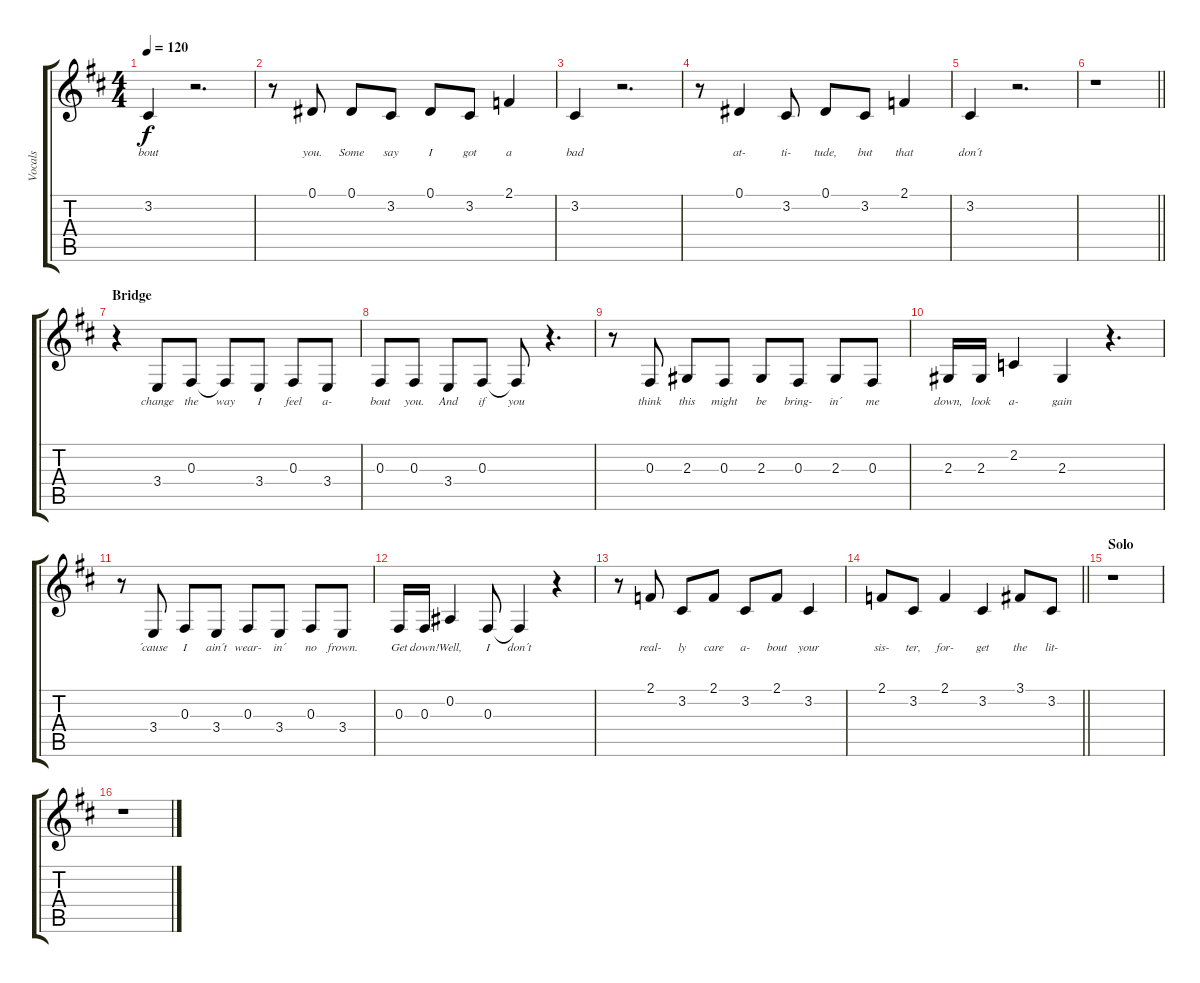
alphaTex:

\track ("Vocals" "Vocals") {instrument lead6voice}
\staff {score tabs}
\tuning (Eb4 Bb3 Gb3 Db3 Ab2 Eb2) {hide}
\ts (4 4)
\tempo 120
\clef g2
\ks d
3.2.4{lyrics (0 "bout") lyrics (1 "") lyrics (2 "") lyrics (3 "") lyrics (4 "") dy f} r.2{d} |
r.8 0.1.8{lyrics (0 "you.") lyrics (1 "") lyrics (2 "") lyrics (3 "") lyrics (4 "")} 0.1.8{lyrics (0 "Some") lyrics (1 "") lyrics (2 "") lyrics (3 "") lyrics (4 "")} 3.2.8{lyrics (0 "say") lyrics (1 "") lyrics (2 "") lyrics (3 "") lyrics (4 "")} 0.1.8{lyrics (0 "I") lyrics (1 "") lyrics (2 "") lyrics (3 "") lyrics (4 "")} 3.2.8{lyrics (0 "got") lyrics (1 "") lyrics (2 "") lyrics (3 "") lyrics (4 "")} 2.1.4{lyrics (0 "a") lyrics (1 "") lyrics (2 "") lyrics (3 "") lyrics (4 "")} |
3.2.4{lyrics (0 "bad") lyrics (1 "") lyrics (2 "") lyrics (3 "") lyrics (4 "")} r.2{d} |
r.8 0.1.4{lyrics (0 "at-") lyrics (1 "") lyrics (2 "") lyrics (3 "") lyrics (4 "")} 3.2.8{lyrics (0 "ti-") lyrics (1 "") lyrics (2 "") lyrics (3 "") lyrics (4 "")} 0.1.8{lyrics (0 "tude,") lyrics (1 "") lyrics (2 "") lyrics (3 "") lyrics (4 "")} 3.2.8{lyrics (0 "but") lyrics (1 "") lyrics (2 "") lyrics (3 "") lyrics (4 "")} 2.1.4{lyrics (0 "that") lyrics (1 "") lyrics (2 "") lyrics (3 "") lyrics (4 "")} |
3.2.4{lyrics (0 "don´t") lyrics (1 "") lyrics (2 "") lyrics (3 "") lyrics (4 "")} r.2{d} |
\barLineRight lightlight
r.1 |
\section ("" "Bridge")
r.4 3.4.8{lyrics (0 "change") lyrics (1 "") lyrics (2 "") lyrics (3 "") lyrics (4 "")} 0.3.8{lyrics (0 "the") lyrics (1 "") lyrics (2 "") lyrics (3 "") lyrics (4 "")} 0.3{t}.8{lyrics (0 "way") lyrics (1 "") lyrics (2 "") lyrics (3 "") lyrics (4 "")} 3.4.8{lyrics (0 "I") lyrics (1 "") lyrics (2 "") lyrics (3 "") lyrics (4 "")} 0.3.8{lyrics (0 "feel") lyrics (1 "") lyrics (2 "") lyrics (3 "") lyrics (4 "")} 3.4.8{lyrics (0 "a-") lyrics (1 "") lyrics (2 "") lyrics (3 "") lyrics (4 "")} |
0.3.8{lyrics (0 "bout") lyrics (1 "") lyrics (2 "") lyrics (3 "") lyrics (4 "")} 0.3.8{lyrics (0 "you.") lyrics (1 "") lyrics (2 "") lyrics (3 "") lyrics (4 "")} 3.4.8{lyrics (0 "And") lyrics (1 "") lyrics (2 "") lyrics (3 "") lyrics (4 "")} 0.3.8{lyrics (0 "if") lyrics (1 "") lyrics (2 "") lyrics (3 "") lyrics (4 "")} 0.3{t}.8{lyrics (0 "you") lyrics (1 "") lyrics (2 "") lyrics (3 "") lyrics (4 "")} r.4{d} |
r.8 0.3.8{lyrics (0 "think") lyrics (1 "") lyrics (2 "") lyrics (3 "") lyrics (4 "")} 2.3.8{lyrics (0 "this") lyrics (1 "") lyrics (2 "") lyrics (3 "") lyrics (4 "")} 0.3.8{lyrics (0 "might") lyrics (1 "") lyrics (2 "") lyrics (3 "") lyrics (4 "")} 2.3.8{lyrics (0 "be") lyrics (1 "") lyrics (2 "") lyrics (3 "") lyrics (4 "")} 0.3.8{lyrics (0 "bring-") lyrics (1 "") lyrics (2 "") lyrics (3 "") lyrics (4 "")} 2.3.8{lyrics (0 "in´") lyrics (1 "") lyrics (2 "") lyrics (3 "") lyrics (4 "")} 0.3.8{lyrics (0 "me") lyrics (1 "") lyrics (2 "") lyrics (3 "") lyrics (4 "")} |
2.3.16{lyrics (0 "down,") lyrics (1 "") lyrics (2 "") lyrics (3 "") lyrics (4 "")} 2.3.16{lyrics (0 "look") lyrics (1 "") lyrics (2 "") lyrics (3 "") lyrics (4 "")} 2.2.4{lyrics (0 "a-") lyrics (1 "") lyrics (2 "") lyrics (3 "") lyrics (4 "")} 2.3.4{lyrics (0 "gain") lyrics (1 "") lyrics (2 "") lyrics (3 "") lyrics (4 "")} r.4{d} |
r.8 3.4.8{lyrics (0 "´cause") lyrics (1 "") lyrics (2 "") lyrics (3 "") lyrics (4 "")} 0.3.8{lyrics (0 "I") lyrics (1 "") lyrics (2 "") lyrics (3 "") lyrics (4 "")} 3.4.8{lyrics (0 "ain´t") lyrics (1 "") lyrics (2 "") lyrics (3 "") lyrics (4 "")} 0.3.8{lyrics (0 "wear-") lyrics (1 "") lyrics (2 "") lyrics (3 "") lyrics (4 "")} 3.4.8{lyrics (0 "in´") lyrics (1 "") lyrics (2 "") lyrics (3 "") lyrics (4 "")} 0.3.8{lyrics (0 "no") lyrics (1 "") lyrics (2 "") lyrics (3 "") lyrics (4 "")} 3.4.8{lyrics (0 "frown.") lyrics (1 "") lyrics (2 "") lyrics (3 "") lyrics (4 "")} |
0.3.16{lyrics (0 "Get") lyrics (1 "") lyrics (2 "") lyrics (3 "") lyrics (4 "")} 0.3.16{lyrics (0 "down!") lyrics (1 "") lyrics (2 "") lyrics (3 "") lyrics (4 "")} 0.2.4{lyrics (0 "Well,") lyrics (1 "") lyrics (2 "") lyrics (3 "") lyrics (4 "")} 0.3.8{lyrics (0 "I") lyrics (1 "") lyrics (2 "") lyrics (3 "") lyrics (4 "")} 0.3{t}.4{lyrics (0 "don´t") lyrics (1 "") lyrics (2 "") lyrics (3 "") lyrics (4 "")} r.4 |
r.8 2.1.8{lyrics (0 "real-") lyrics (1 "") lyrics (2 "") lyrics (3 "") lyrics (4 "")} 3.2.8{lyrics (0 "ly") lyrics (1 "") lyrics (2 "") lyrics (3 "") lyrics (4 "")} 2.1.8{lyrics (0 "care") lyrics (1 "") lyrics (2 "") lyrics (3 "") lyrics (4 "")} 3.2.8{lyrics (0 "a-") lyrics (1 "") lyrics (2 "") lyrics (3 "") lyrics (4 "")} 2.1.8{lyrics (0 "bout") lyrics (1 "") lyrics (2 "") lyrics (3 "") lyrics (4 "")} 3.2.4{lyrics (0 "your") lyrics (1 "") lyrics (2 "") lyrics (3 "") lyrics (4 "")} |
\barLineRight lightlight
2.1.8{lyrics (0 "sis-") lyrics (1 "") lyrics (2 "") lyrics (3 "") lyrics (4 "")} 3.2.8{lyrics (0 "ter,") lyrics (1 "") lyrics (2 "") lyrics (3 "") lyrics (4 "")} 2.1.4{lyrics (0 "for-") lyrics (1 "") lyrics (2 "") lyrics (3 "") lyrics (4 "")} 3.2.4{lyrics (0 "get") lyrics (1 "") lyrics (2 "") lyrics (3 "") lyrics (4 "")} 3.1.8{lyrics (0 "the") lyrics (1 "") lyrics (2 "") lyrics (3 "") lyrics (4 "")} 3.2.8{lyrics (0 "lit-") lyrics (1 "") lyrics (2 "") lyrics (3 "") lyrics (4 "")} |
\section ("" "Solo")
r.1 |
r.1
